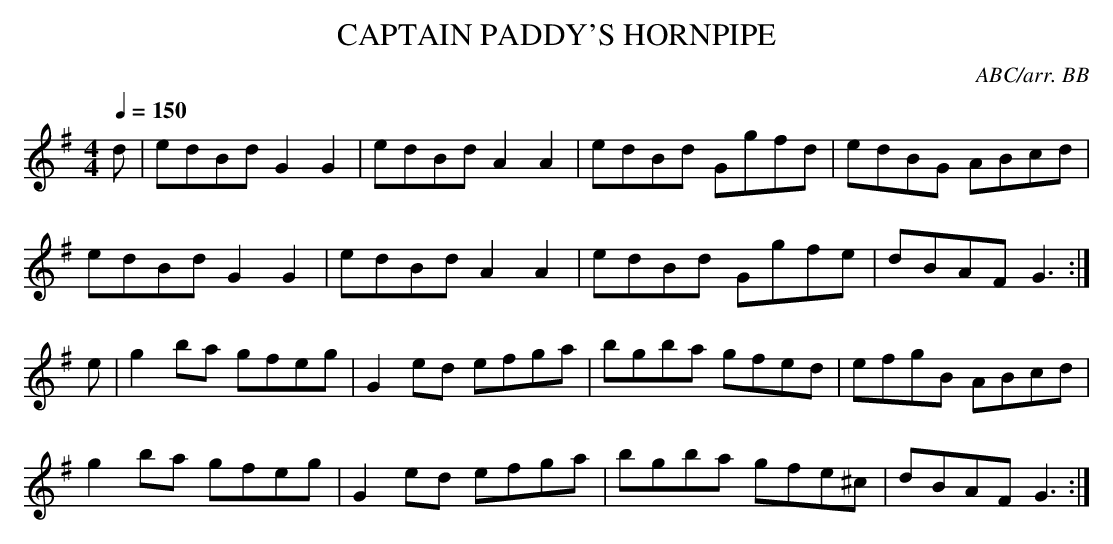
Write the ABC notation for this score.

X:1
T:CAPTAIN PADDY'S HORNPIPE
C:ABC/arr. BB
Q:1/4=150
L:1/8
M:4/4
K:G
d|edBd G2G2|edBd A2A2|edBd Ggfd|edBG ABcd|
edBd G2G2|edBd A2A2|edBd Ggfe|dBAF G3:|
e|g2ba gfeg|G2ed efga|bgba gfed|efgB ABcd|
g2ba gfeg|G2ed efga|bgba gfe^c|dBAF G3:|
